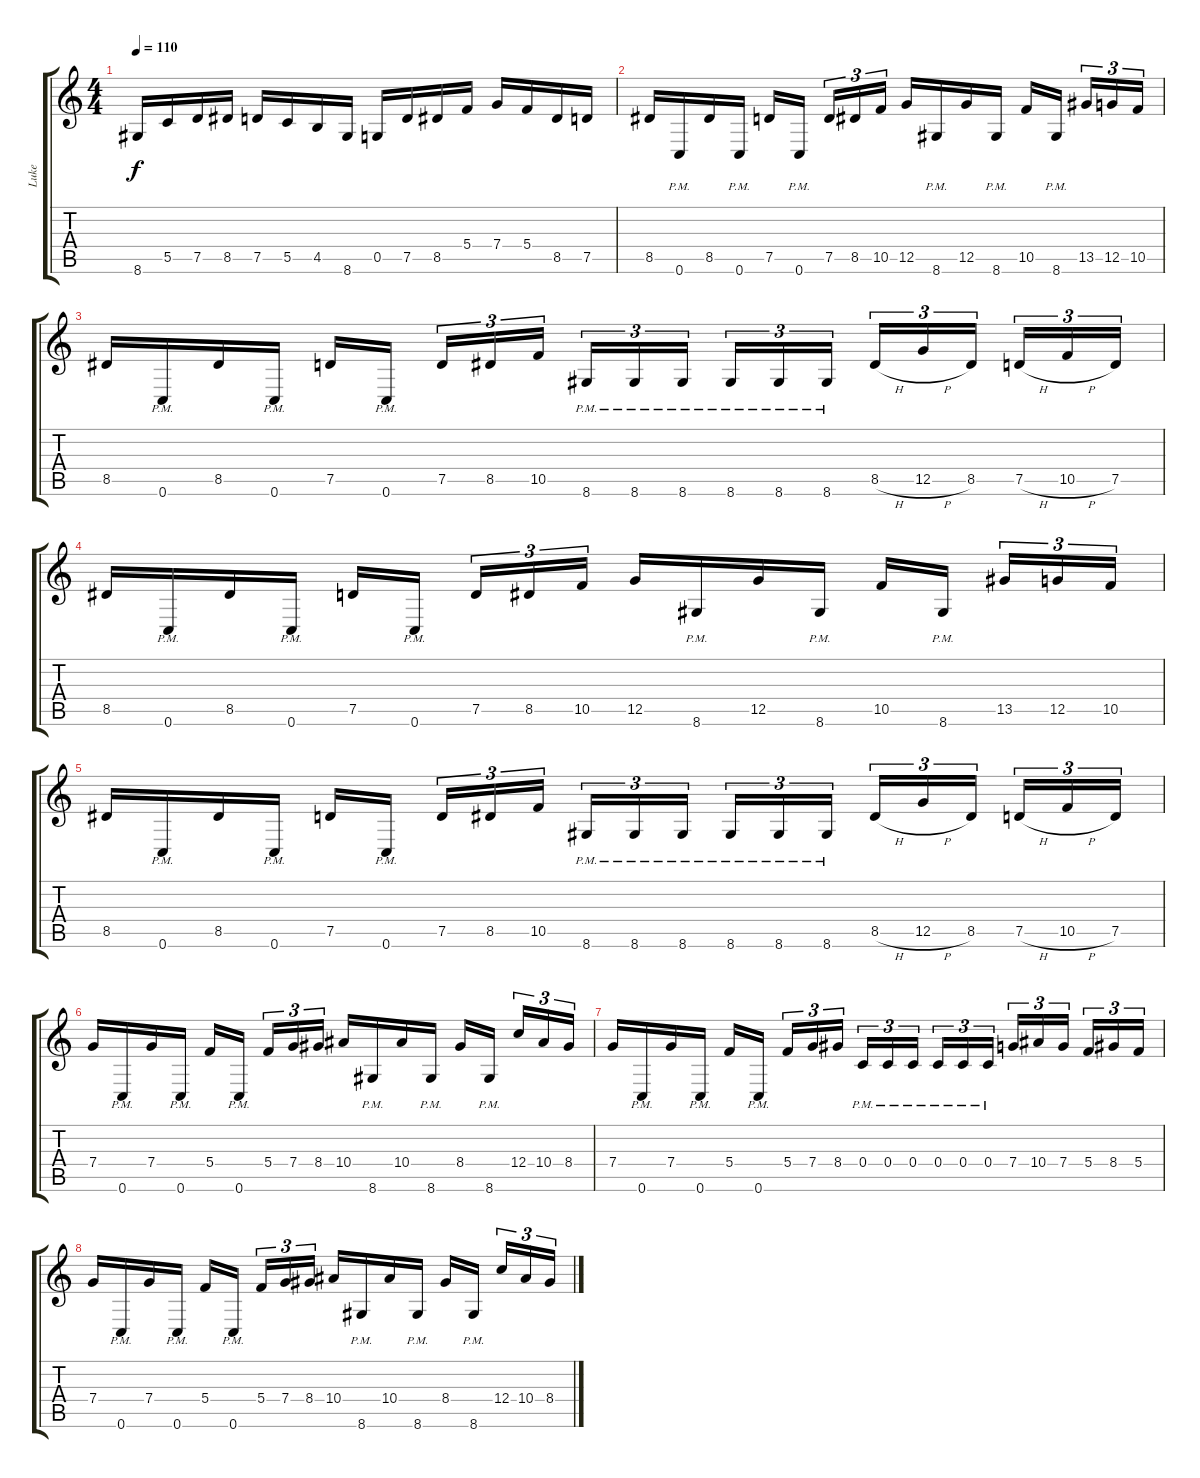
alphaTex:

\track ("Luke" "Luke") {instrument distortionguitar}
\staff {score tabs}
\tuning (D4 A3 F3 C3 G2 C2) {hide}
\ts (4 4)
\tempo 110
\clef g2
\ks c
8.6.16{dy f} 5.5.16 7.5.16 8.5.16 7.5.16 5.5.16 4.5.16 8.6.16 0.5.16 7.5.16 8.5.16 5.4.16 7.4.16 5.4.16 8.5.16 7.5.16 |
8.5.16 0.6{pm}.16 8.5.16 0.6{pm}.16 7.5.16 0.6{pm}.16{beam splitsecondary} 7.5.16{tu (3 2)} 8.5.16{tu (3 2)} 10.5.16{tu (3 2)} 12.5.16 8.6{pm}.16 12.5.16 8.6{pm}.16 10.5.16 8.6{pm}.16{beam splitsecondary} 13.5.16{tu (3 2)} 12.5.16{tu (3 2)} 10.5.16{tu (3 2)} |
8.5.16 0.6{pm}.16 8.5.16 0.6{pm}.16 7.5.16 0.6{pm}.16{beam splitsecondary} 7.5.16{tu (3 2)} 8.5.16{tu (3 2)} 10.5.16{tu (3 2)} 8.6{pm}.16{tu (3 2)} 8.6{pm}.16{tu (3 2)} 8.6{pm}.16{tu (3 2) beam splitsecondary} 8.6{pm}.16{tu (3 2)} 8.6{pm}.16{tu (3 2)} 8.6{pm}.16{tu (3 2)} 8.5{h}.16{tu (3 2)} 12.5{h}.16{tu (3 2)} 8.5.16{tu (3 2) beam splitsecondary} 7.5{h}.16{tu (3 2)} 10.5{h}.16{tu (3 2)} 7.5.16{tu (3 2)} |
8.5.16 0.6{pm}.16 8.5.16 0.6{pm}.16 7.5.16 0.6{pm}.16{beam splitsecondary} 7.5.16{tu (3 2)} 8.5.16{tu (3 2)} 10.5.16{tu (3 2)} 12.5.16 8.6{pm}.16 12.5.16 8.6{pm}.16 10.5.16 8.6{pm}.16{beam splitsecondary} 13.5.16{tu (3 2)} 12.5.16{tu (3 2)} 10.5.16{tu (3 2)} |
8.5.16 0.6{pm}.16 8.5.16 0.6{pm}.16 7.5.16 0.6{pm}.16{beam splitsecondary} 7.5.16{tu (3 2)} 8.5.16{tu (3 2)} 10.5.16{tu (3 2)} 8.6{pm}.16{tu (3 2)} 8.6{pm}.16{tu (3 2)} 8.6{pm}.16{tu (3 2) beam splitsecondary} 8.6{pm}.16{tu (3 2)} 8.6{pm}.16{tu (3 2)} 8.6{pm}.16{tu (3 2)} 8.5{h}.16{tu (3 2)} 12.5{h}.16{tu (3 2)} 8.5.16{tu (3 2) beam splitsecondary} 7.5{h}.16{tu (3 2)} 10.5{h}.16{tu (3 2)} 7.5.16{tu (3 2)} |
7.4.16 0.6{pm}.16 7.4.16 0.6{pm}.16 5.4.16 0.6{pm}.16{beam splitsecondary} 5.4.16{tu (3 2)} 7.4.16{tu (3 2)} 8.4.16{tu (3 2)} 10.4.16 8.6{pm}.16 10.4.16 8.6{pm}.16 8.4.16 8.6{pm}.16{beam splitsecondary} 12.4.16{tu (3 2)} 10.4.16{tu (3 2)} 8.4.16{tu (3 2)} |
7.4.16 0.6{pm}.16 7.4.16 0.6{pm}.16 5.4.16 0.6{pm}.16{beam splitsecondary} 5.4.16{tu (3 2)} 7.4.16{tu (3 2)} 8.4.16{tu (3 2)} 0.4{pm}.16{tu (3 2)} 0.4{pm}.16{tu (3 2)} 0.4{pm}.16{tu (3 2) beam splitsecondary} 0.4{pm}.16{tu (3 2)} 0.4{pm}.16{tu (3 2)} 0.4{pm}.16{tu (3 2)} 7.4.16{tu (3 2)} 10.4.16{tu (3 2)} 7.4.16{tu (3 2) beam splitsecondary} 5.4.16{tu (3 2)} 8.4.16{tu (3 2)} 5.4.16{tu (3 2)} |
7.4.16 0.6{pm}.16 7.4.16 0.6{pm}.16 5.4.16 0.6{pm}.16{beam splitsecondary} 5.4.16{tu (3 2)} 7.4.16{tu (3 2)} 8.4.16{tu (3 2)} 10.4.16 8.6{pm}.16 10.4.16 8.6{pm}.16 8.4.16 8.6{pm}.16{beam splitsecondary} 12.4.16{tu (3 2)} 10.4.16{tu (3 2)} 8.4.16{tu (3 2)}
